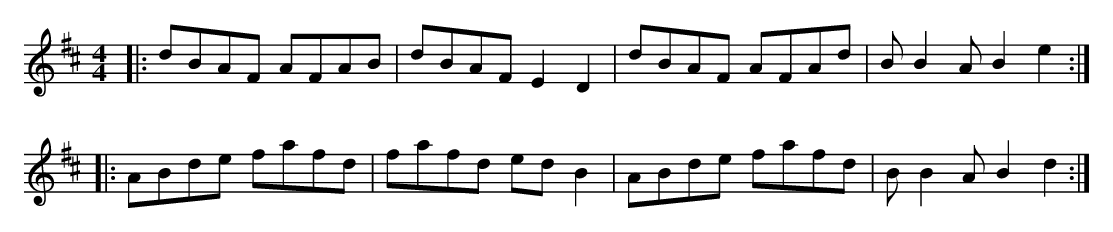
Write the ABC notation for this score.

X:1
M:4/4
K:D
|:dBAF AFAB|dBAF E2D2|dBAF AFAd|BB2A B2e2:|
|:ABde fafd|fafd edB2|ABde fafd|BB2A B2d2:|
